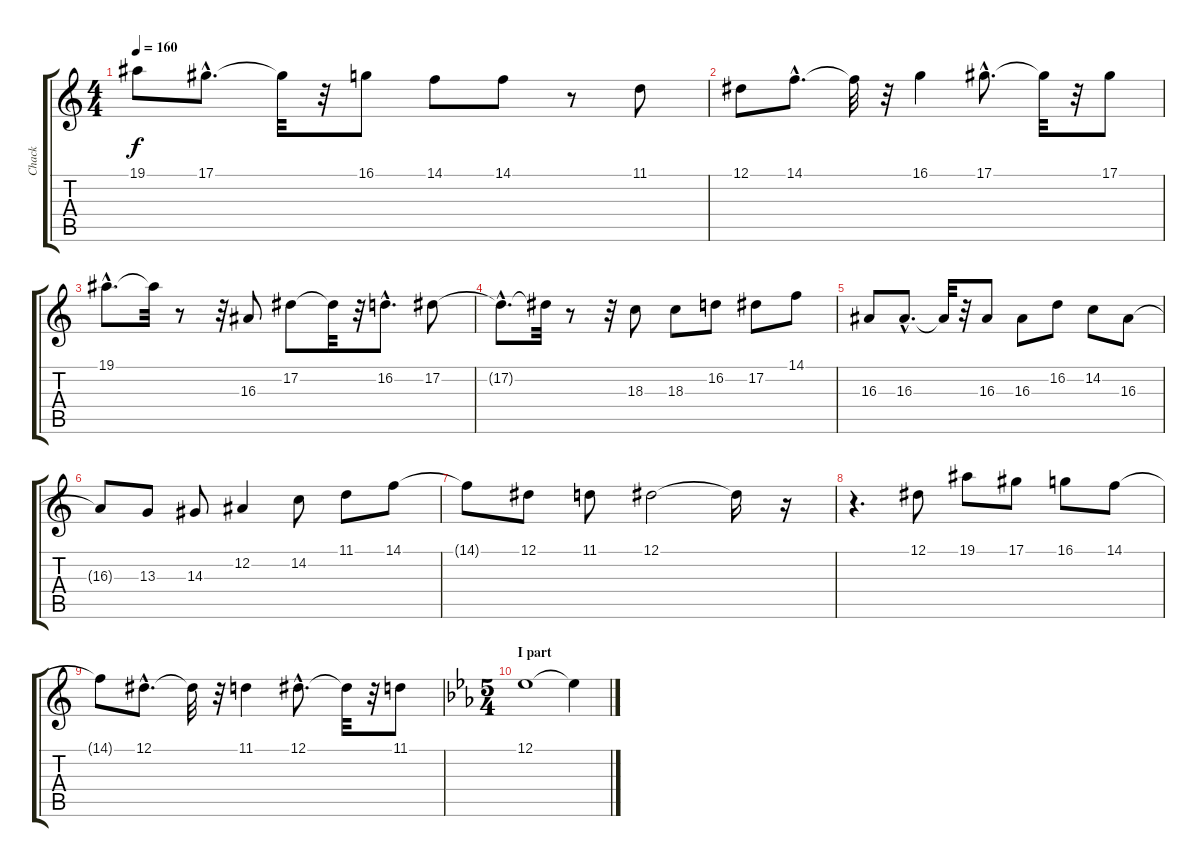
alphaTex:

\track ("Chack" "Chack") {instrument lead3calliope}
\staff {score tabs}
\tuning (Eb4 Bb3 Gb3 Db3 Ab2 Eb2) {hide}
\ts (4 4)
\tempo 160
\clef g2
\ks c
19.1{t}.8{dy f} 17.1{hac}.8{d} 17.1{t}.32 r.32 16.1.8 14.1.8 14.1.8 r.8 11.1.8 |
12.1.8 14.1{hac}.8{d} 14.1{t}.32 r.32 16.1.4 17.1{hac}.8{d} 17.1{t}.32 r.32 17.1.8 |
19.1{hac}.8{d} 19.1{t}.32 r.8 r.32 16.3.8 17.2.8 17.2{t}.32 r.32 16.2{hac}.8{d} 17.2.8 |
17.2{hac t}.8{d} 17.2{t}.32 r.8 r.32 18.3.8 18.3.8 16.2.8 17.2.8 14.1.8 |
16.3.8 16.3{hac}.8{d} 16.3{t}.32 r.32 16.3.8 16.3.8 16.2.8 14.2.8 16.3.8 |
16.3{t}.8 13.3.8 14.3.8 12.2.4 14.2.8 11.1.8 14.1.8 |
14.1{t}.8 12.1.8 11.1.8 12.1.2 12.1{t}.16 r.16 |
r.4{d} 12.1.8 19.1.8 17.1.8 16.1.8 14.1.8 |
14.1{t}.8 12.1{hac}.8{d} 12.1{t}.32 r.32 11.1.4 12.1{hac}.8{d} 12.1{t}.32 r.32 11.1.8 |
\ts (5 4)
\section ("" "I part")
\ks eb
12.1.1 12.1{t}.4
